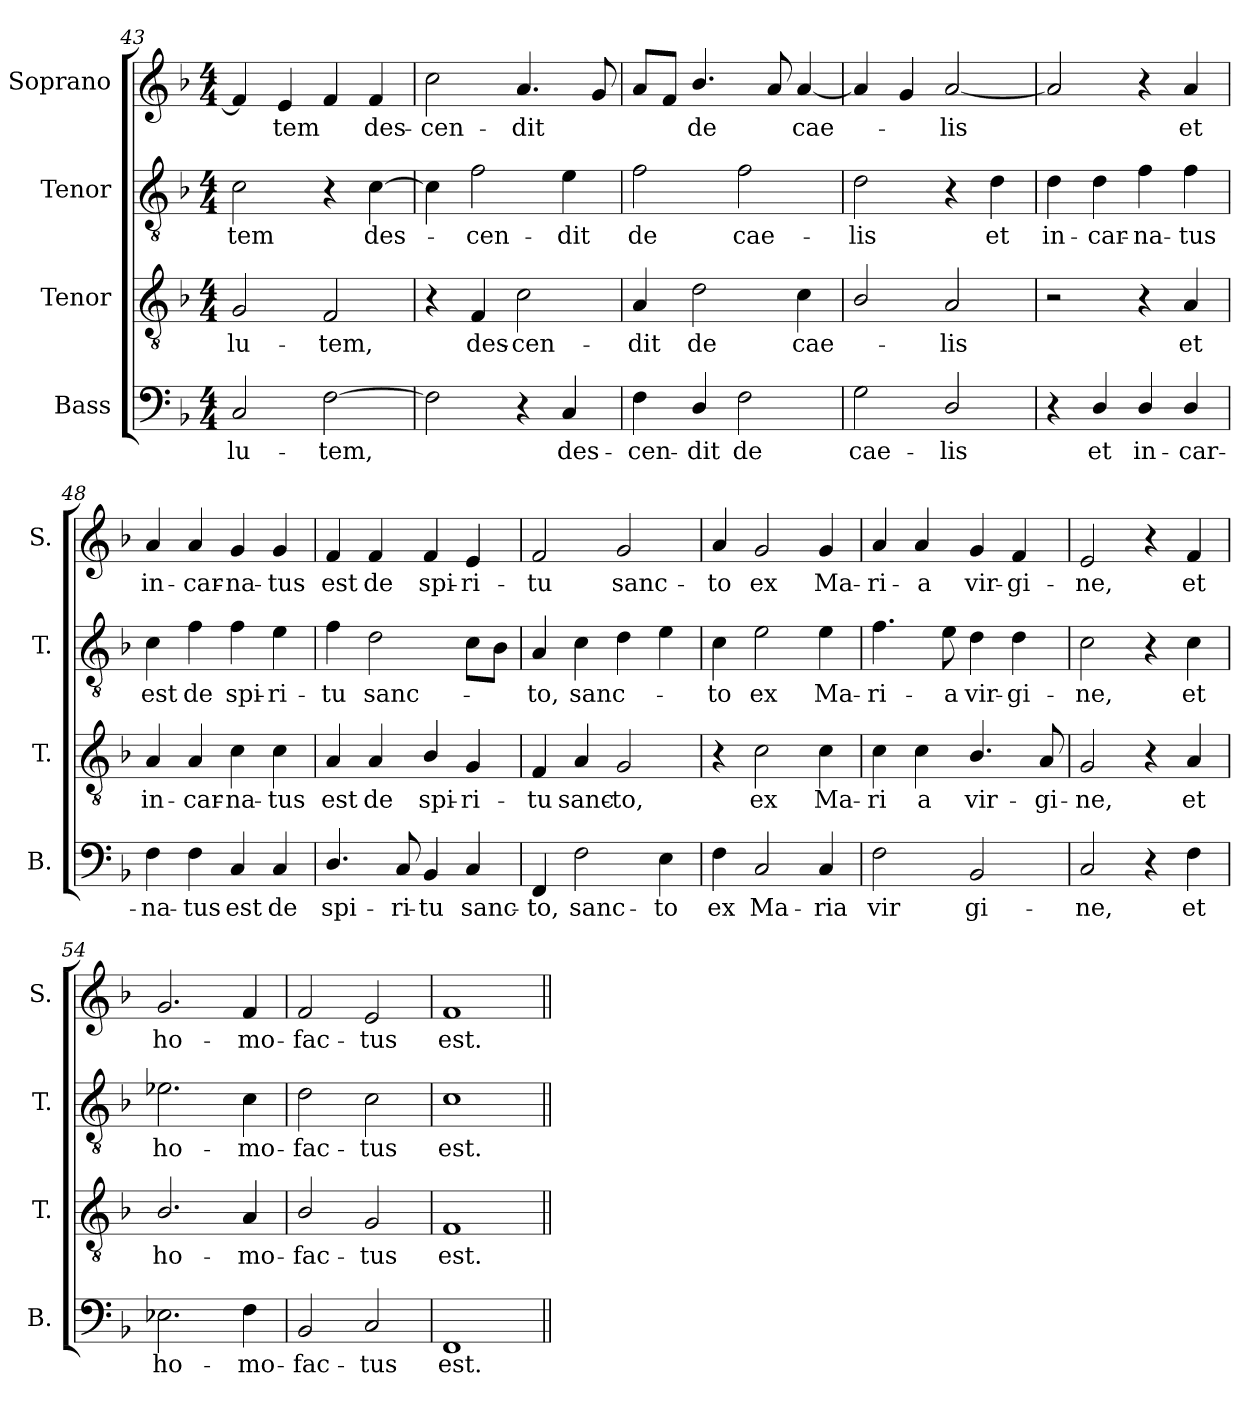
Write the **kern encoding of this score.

**kern	**text	**kern	**text	**kern	**text	**kern	**text
*part4	*part4	*part3	*part3	*part2	*part2	*part1	*part1
*staff4	*staff4	*staff3	*staff3	*staff2	*staff2	*staff1	*staff1
*I"Bass	*	*I"Tenor	*	*I"Tenor	*	*I"Soprano	*
*I'B.	*	*I'T.	*	*I'T.	*	*I'S.	*
*clefF4	*	*clefGv2	*	*clefGv2	*	*clefG2	*
*	*	*ITrd7c12	*	*ITrd7c12	*	*	*
*k[b-]	*	*k[b-]	*	*k[b-]	*	*k[b-]	*
*F:	*	*F:	*	*F:	*	*F:	*
*M4/4	*	*M4/4	*	*M4/4	*	*M4/4	*
=43	=43	=43	=43	=43	=43	=43	=43
!	!LO:LY:b	!	!LO:LY:b	!	!LO:LY:b	!	!
2C/	-lu-	2GG/	-lu-	2C\	-tem	4f/]	.
!	!	!	!	!	!	!	!LO:LY:b
.	.	.	.	.	.	4e/	-tem
!	!LO:LY:b	!	!LO:LY:b	!	!	!	!
[2F\	-tem,	2FF/	-tem,	4r	.	4f/	.
!	!	!	!	!	!LO:LY:b	!	!LO:LY:b
.	.	.	.	[4C\	des-	4f/	des-
=44	=44	=44	=44	=44	=44	=44	=44
!	!	!	!	!	!	!	!LO:LY:b
2F\]	.	4r	.	4C\]	.	2cc\	-cen-
!	!	!	!LO:LY:b	!	!LO:LY:b	!	!
.	.	4FF/	des-	2F\	-cen-	.	.
!	!	!	!LO:LY:b	!	!	!	!LO:LY:b
4r	.	2C\	-cen-	.	.	4.a/	-dit
!	!LO:LY:b	!	!	!	!LO:LY:b	!	!
4C/	des-	.	.	4E\	-dit	.	.
.	.	.	.	.	.	8g/	.
=45	=45	=45	=45	=45	=45	=45	=45
!	!LO:LY:b	!	!LO:LY:b	!	!LO:LY:b	!	!
4F\	-cen-	4AA/	-dit	2F\	de	8a/L	.
.	.	.	.	.	.	8f/J	.
!	!LO:LY:b	!	!LO:LY:b	!	!	!	!LO:LY:b
4D/	-dit	2D\	de	.	.	4.b-/	de
!	!LO:LY:b	!	!	!	!LO:LY:b	!	!
2F\	de	.	.	2F\	cae-	.	.
.	.	.	.	.	.	8a/	.
!	!	!	!LO:LY:b	!	!	!	!LO:LY:b
.	.	4C\	cae-	.	.	[4a/	cae-
=46	=46	=46	=46	=46	=46	=46	=46
!	!LO:LY:b	!	!	!	!LO:LY:b	!	!
2G\	cae-	2BB-/	.	2D\	-lis	4a/]	.
.	.	.	.	.	.	4g/	.
!	!LO:LY:b	!	!LO:LY:b	!	!	!	!LO:LY:b
2D/	-lis	2AA/	-lis	4r	.	[2a/	-lis
!	!	!	!	!	!LO:LY:b	!	!
.	.	.	.	4D\	et	.	.
=47	=47	=47	=47	=47	=47	=47	=47
!	!	!	!	!	!LO:LY:b	!	!
4r	.	2r	.	4D\	in-	2a/]	.
!	!LO:LY:b	!	!	!	!LO:LY:b	!	!
4D/	et	.	.	4D\	-car-	.	.
!	!LO:LY:b	!	!	!	!LO:LY:b	!	!
4D/	in-	4r	.	4F\	-na-	4r	.
!	!LO:LY:b	!	!LO:LY:b	!	!LO:LY:b	!	!LO:LY:b
4D/	-car-	4AA/	et	4F\	-tus	4a/	et
=48	=48	=48	=48	=48	=48	=48	=48
!	!LO:LY:b	!	!LO:LY:b	!	!LO:LY:b	!	!LO:LY:b
4F\	-na-	4AA/	in-	4C\	est	4a/	in-
!	!LO:LY:b	!	!LO:LY:b	!	!LO:LY:b	!	!LO:LY:b
4F\	-tus	4AA/	-car-	4F\	de	4a/	-car-
!	!LO:LY:b	!	!LO:LY:b	!	!LO:LY:b	!	!LO:LY:b
4C/	est	4C\	-na-	4F\	spi-	4g/	-na-
!	!LO:LY:b	!	!LO:LY:b	!	!LO:LY:b	!	!LO:LY:b
4C/	de	4C\	-tus	4E\	-ri-	4g/	-tus
=49	=49	=49	=49	=49	=49	=49	=49
!	!LO:LY:b	!	!LO:LY:b	!	!LO:LY:b	!	!LO:LY:b
4.D/	spi-	4AA/	est	4F\	-tu	4f/	est
!	!	!	!LO:LY:b	!	!LO:LY:b	!	!LO:LY:b
.	.	4AA/	de	2D\	sanc-	4f/	de
!	!LO:LY:b	!	!	!	!	!	!
8C/	-ri-	.	.	.	.	.	.
!	!LO:LY:b	!	!LO:LY:b	!	!	!	!LO:LY:b
4BB-/	-tu	4BB-/	spi-	.	.	4f/	spi-
!	!LO:LY:b	!	!LO:LY:b	!	!	!	!LO:LY:b
4C/	sanc-	4GG/	-ri-	8C\L	.	4e/	-ri-
.	.	.	.	8BB-\J	.	.	.
=50	=50	=50	=50	=50	=50	=50	=50
!	!LO:LY:b	!	!LO:LY:b	!	!LO:LY:b	!	!LO:LY:b
4FF/	-to,	4FF/	-tu	4AA/	-to,	2f/	-tu
!	!LO:LY:b	!	!LO:LY:b	!	!LO:LY:b	!	!
2F\	sanc-	4AA/	sanc-	4C\	sanc-	.	.
!	!	!	!LO:LY:b	!	!	!	!LO:LY:b
.	.	2GG/	-to,	4D\	.	2g/	sanc-
!	!LO:LY:b	!	!	!	!	!	!
4E\	-to	.	.	4E\	.	.	.
=51	=51	=51	=51	=51	=51	=51	=51
!	!LO:LY:b	!	!	!	!LO:LY:b	!	!LO:LY:b
4F\	ex	4r	.	4C\	-to	4a/	-to
!	!LO:LY:b	!	!LO:LY:b	!	!LO:LY:b	!	!LO:LY:b
2C/	Ma-	2C\	ex	2E\	ex	2g/	ex
!	!LO:LY:b	!	!LO:LY:b	!	!LO:LY:b	!	!LO:LY:b
4C/	-ria	4C\	Ma-	4E\	Ma-	4g/	Ma-
=52	=52	=52	=52	=52	=52	=52	=52
!	!LO:LY:b	!	!LO:LY:b	!	!LO:LY:b	!	!LO:LY:b
2F\	vir	4C\	-ri	4.F\	-ri-	4a/	-ri-
!	!	!	!LO:LY:b	!	!	!	!LO:LY:b
.	.	4C\	a	.	.	4a/	-a
!	!	!	!	!	!LO:LY:b	!	!
.	.	.	.	8E\	-a	.	.
!	!LO:LY:b	!	!LO:LY:b	!	!LO:LY:b	!	!LO:LY:b
2BB-/	gi-	4.BB-/	vir-	4D\	vir-	4g/	vir-
!	!	!	!	!	!LO:LY:b	!	!LO:LY:b
.	.	.	.	4D\	-gi-	4f/	-gi-
!	!	!	!LO:LY:b	!	!	!	!
.	.	8AA/	-gi-	.	.	.	.
=53	=53	=53	=53	=53	=53	=53	=53
!	!LO:LY:b	!	!LO:LY:b	!	!LO:LY:b	!	!LO:LY:b
2C/	-ne,	2GG/	-ne,	2C\	-ne,	2e/	-ne,
4r	.	4r	.	4r	.	4r	.
!	!LO:LY:b	!	!LO:LY:b	!	!LO:LY:b	!	!LO:LY:b
4F\	et	4AA/	et	4C\	et	4f/	et
=54	=54	=54	=54	=54	=54	=54	=54
!	!LO:LY:b	!	!LO:LY:b	!	!LO:LY:b	!	!LO:LY:b
2.E-X\	ho-	2.BB-/	ho-	2.E-X\	ho-	2.g/	ho-
!	!LO:LY:b	!	!LO:LY:b	!	!LO:LY:b	!	!LO:LY:b
4F\	-mo-	4AA/	-mo-	4C\	-mo-	4f/	-mo-
=55	=55	=55	=55	=55	=55	=55	=55
!	!LO:LY:b	!	!LO:LY:b	!	!LO:LY:b	!	!LO:LY:b
2BB-/	-fac-	2BB-/	-fac-	2D\	-fac-	2f/	-fac-
!	!LO:LY:b	!	!LO:LY:b	!	!LO:LY:b	!	!LO:LY:b
2C/	-tus	2GG/	-tus	2C\	-tus	2e/	-tus
=56	=56	=56	=56	=56	=56	=56	=56
!	!LO:LY:b	!	!LO:LY:b	!	!LO:LY:b	!	!LO:LY:b
1FF	est.	1FF	est.	1C	est.	1f	est.
=||	=||	=||	=||	=||	=||	=||	=||
*-	*-	*-	*-	*-	*-	*-	*-
